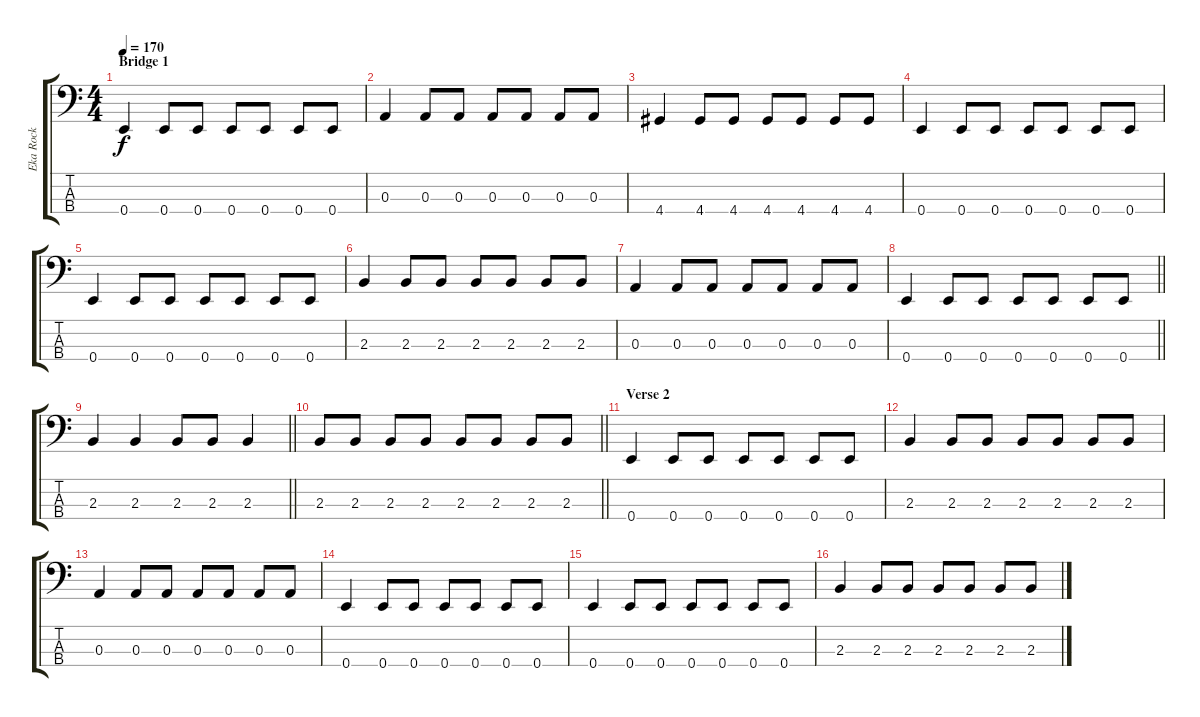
\track ("Eka Rock" "Eka Rock") {instrument slapbass2}
\staff {score tabs}
\tuning (G2 D2 A1 E1) {hide}
\ts (4 4)
\section ("" "Bridge 1")
\tempo 170
\clef f4
\ks c
0.4.4{dy f} 0.4.8 0.4.8 0.4.8 0.4.8 0.4.8 0.4.8 |
0.3.4 0.3.8 0.3.8 0.3.8 0.3.8 0.3.8 0.3.8 |
4.4.4 4.4.8 4.4.8 4.4.8 4.4.8 4.4.8 4.4.8 |
0.4.4 0.4.8 0.4.8 0.4.8 0.4.8 0.4.8 0.4.8 |
0.4.4 0.4.8 0.4.8 0.4.8 0.4.8 0.4.8 0.4.8 |
2.3.4 2.3.8 2.3.8 2.3.8 2.3.8 2.3.8 2.3.8 |
0.3.4 0.3.8 0.3.8 0.3.8 0.3.8 0.3.8 0.3.8 |
\barLineRight lightlight
0.4.4 0.4.8 0.4.8 0.4.8 0.4.8 0.4.8 0.4.8 |
\barLineRight lightlight
2.3.4 2.3.4 2.3.8 2.3.8 2.3.4 |
\barLineRight lightlight
2.3.8 2.3.8 2.3.8 2.3.8 2.3.8 2.3.8 2.3.8 2.3.8 |
\section ("" "Verse 2")
0.4.4 0.4.8 0.4.8 0.4.8 0.4.8 0.4.8 0.4.8 |
2.3.4 2.3.8 2.3.8 2.3.8 2.3.8 2.3.8 2.3.8 |
0.3.4 0.3.8 0.3.8 0.3.8 0.3.8 0.3.8 0.3.8 |
0.4.4 0.4.8 0.4.8 0.4.8 0.4.8 0.4.8 0.4.8 |
0.4.4 0.4.8 0.4.8 0.4.8 0.4.8 0.4.8 0.4.8 |
2.3.4 2.3.8 2.3.8 2.3.8 2.3.8 2.3.8 2.3.8
